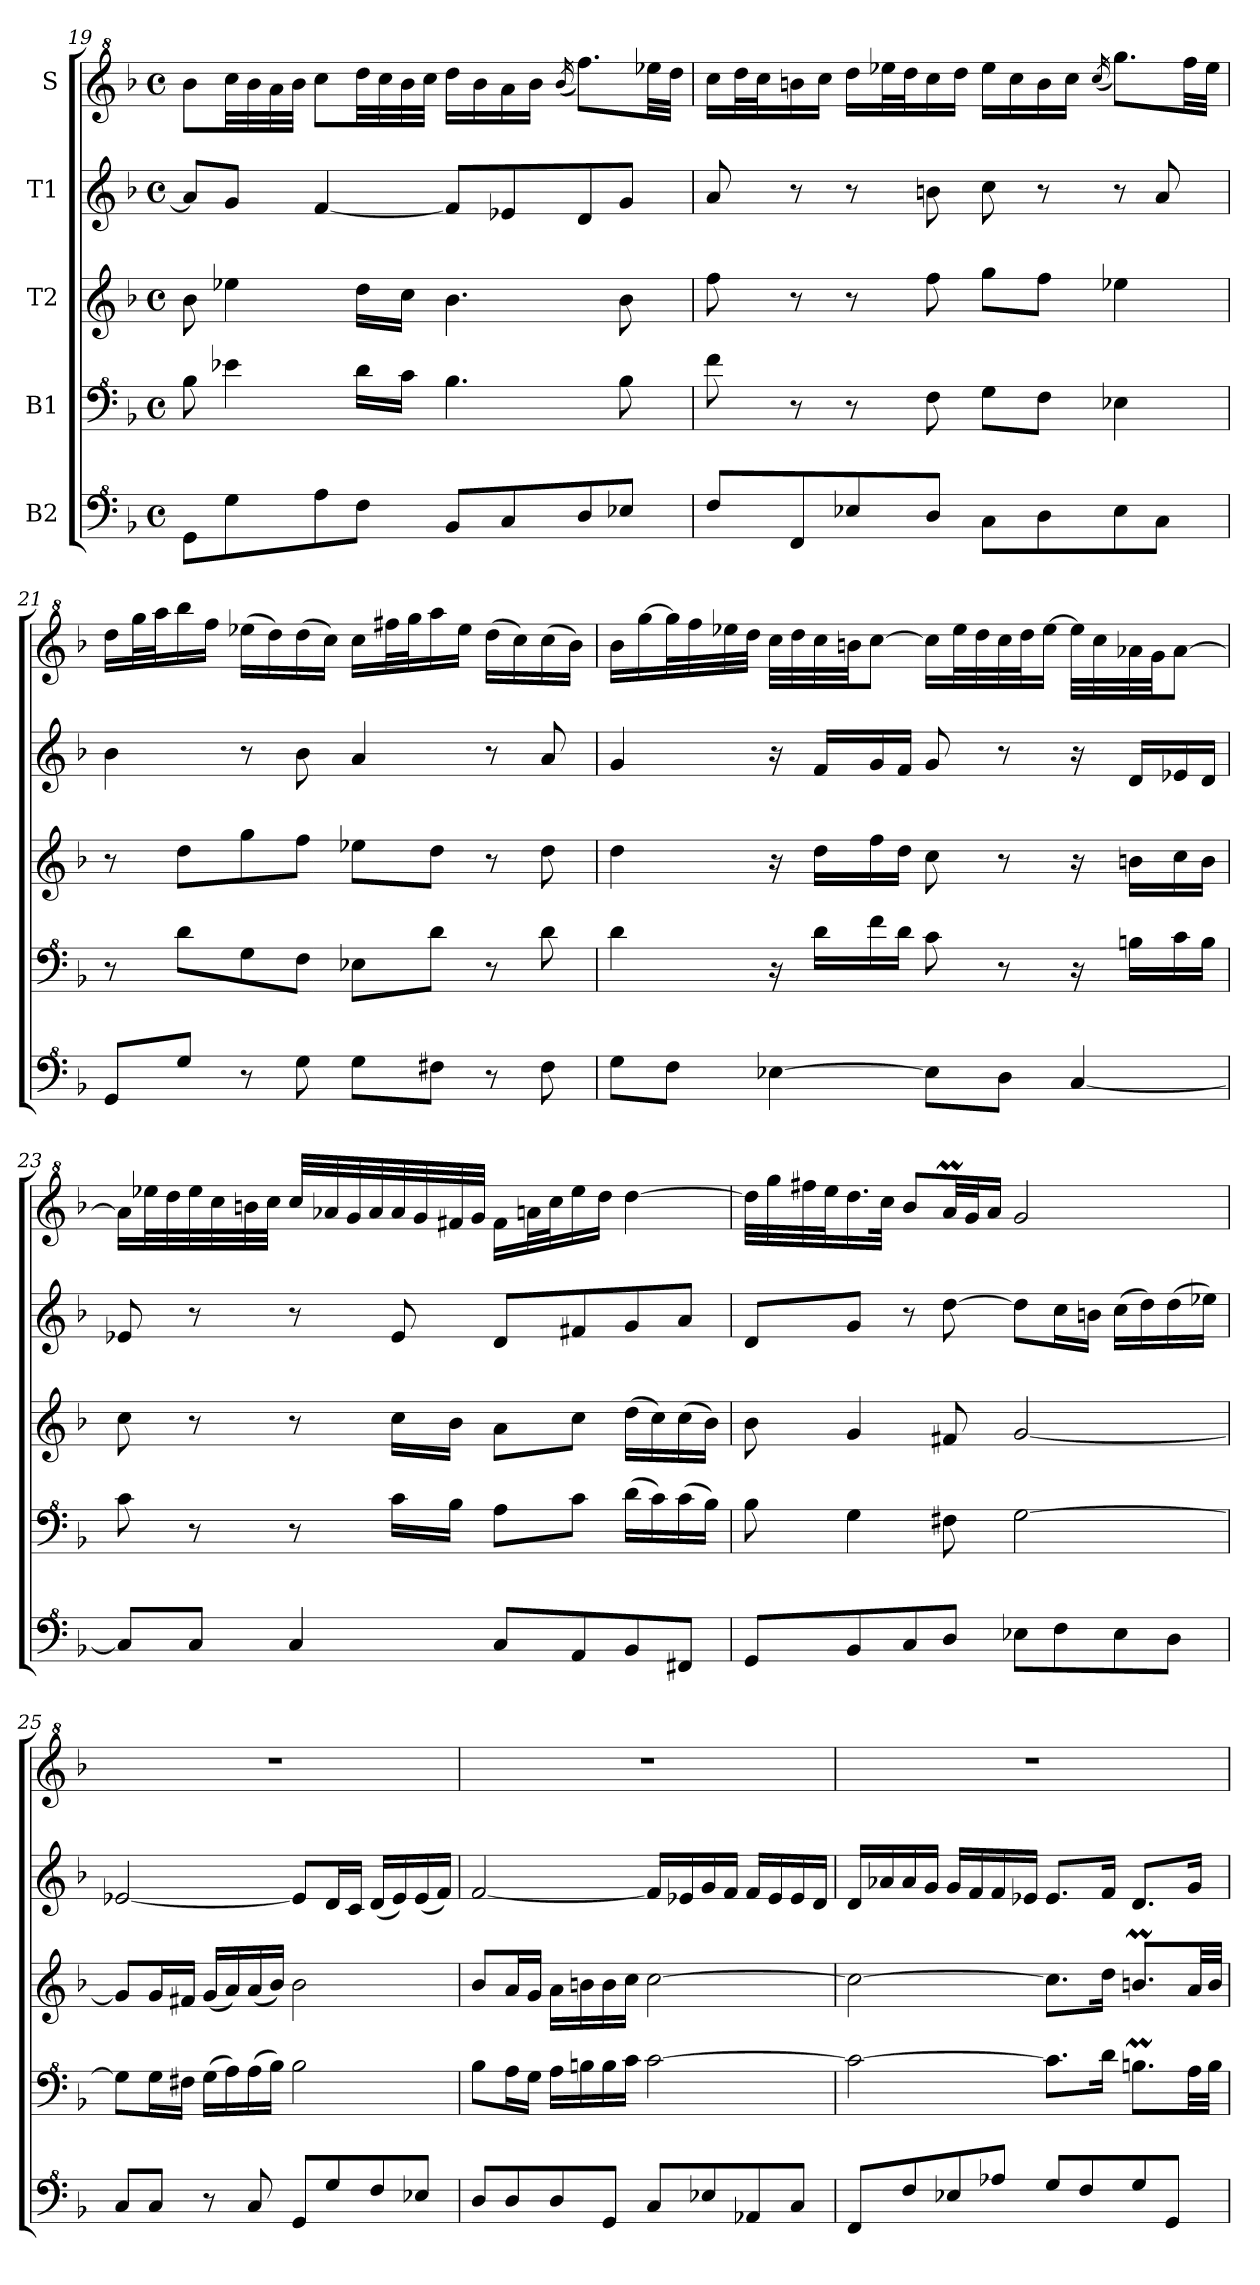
**kern	**kern	**kern	**kern	**kern
*part5	*part4	*part3	*part2	*part1
*staff5	*staff4	*staff3	*staff2	*staff1
*I"B2	*I"B1	*I"T2	*I"T1	*I"S
!!LO:LB:g=z
*clefF^4	*clefF^4	*clefG2	*clefG2	*clefG^2
*k[b-]	*k[b-]	*k[b-]	*k[b-]	*k[b-]
*M4/4	*M4/4	*M4/4	*M4/4	*M4/4
*met(c)	*met(c)	*met(c)	*met(c)	*met(c)
=19	=19	=19	=19	=19
8G\L	8b-\	8b-\	8a/L]	8bb-\L
8g\	4ee-X\	4ee-X\	8g/J	32ccc\LL
.	.	.	.	32bb-\
.	.	.	.	32aa\
.	.	.	.	32bb-\JJJ
8a\	.	.	[4f/	8ccc\L
8f\J	16dd\LL	16dd\LL	.	32ddd\LL
.	.	.	.	32ccc\
.	16cc\JJ	16cc\JJ	.	32bb-\
.	.	.	.	32ccc\JJJ
8B-/L	4.b-\	4.b-\	8f/L]	16ddd\LL
.	.	.	.	16bb-\
8c/	.	.	8e-X/	16aa\
.	.	.	.	16bb-\JJ
.	.	.	.	(>16qbb-/
8d/	.	.	8d/	8.fff\L)
8e-X/J	8b-\	8b-\	8g/J	.
.	.	.	.	32eee-X\LL
.	.	.	.	32ddd\JJJ
=20	=20	=20	=20	=20
8f/L	8ff\	8ff\	8a/	16ccc\LL
.	.	.	.	32ddd\L
.	.	.	.	32ccc\J
8F/	8r	8r	8r	16bbn\
.	.	.	.	16ccc\JJ
8e-X/	8r	8r	8r	16ddd\LL
.	.	.	.	32eee-X\L
.	.	.	.	32ddd\J
8d/J	8f\	8ff\	8bn\	16ccc\
.	.	.	.	16ddd\JJ
8c\L	8g\L	8gg\L	8cc\	16eee-\LL
.	.	.	.	16ccc\
8d\	8f\J	8ff\J	8r	16bb\
.	.	.	.	16ccc\JJ
.	.	.	.	(>16qccc/
8e-\	4e-X\	4ee-X\	8r	8.ggg\L)
8c\J	.	.	8a/	.
.	.	.	.	32fff\LL
.	.	.	.	32eee-\JJJ
=21	=21	=21	=21	=21
8G/L	8r	8r	4b-\	16ddd\LL
.	.	.	.	32ggg\L
.	.	.	.	32aaa\J
8g/J	8dd\L	8dd\L	.	16bbb-\
.	.	.	.	16fff\JJ
8r	8g\	8gg\	8r	(16eee-X\LL
.	.	.	.	16ddd\)
8g\	8f\J	8ff\J	8b-\	(16ddd\
.	.	.	.	16ccc\JJ)
8g\L	8e-X\L	8ee-X\L	4a/	16ccc\LL
.	.	.	.	32fff#X\L
.	.	.	.	32ggg\J
8f#X\J	8dd\J	8dd\J	.	16aaa\
.	.	.	.	16eee-\JJ
8r	8r	8r	8r	(16ddd\LL
.	.	.	.	16ccc\)
8f#\	8dd\	8dd\	8a/	(16ccc\
.	.	.	.	16bb-\JJ)
!!LO:LB:g=z
=22	=22	=22	=22	=22
8g\L	4dd\	4dd\	4g/	16bb-\LL
.	.	.	.	[16ggg\
8f\J	.	.	.	32ggg\L]
.	.	.	.	32fff\
.	.	.	.	32eee-X\
.	.	.	.	32ddd\JJJ
[4e-X\	16r	16r	16r	32ccc\LLL
.	.	.	.	32ddd\
.	16dd\LL	16dd\LL	16f/LL	32ccc\
.	.	.	.	32bbn\JJ
.	16ff\	16ff\	16g/	[8ccc\J
.	16dd\JJ	16dd\JJ	16f/JJ	.
8e-\L]	8cc\	8cc\	8g/	16ccc\LL]
.	.	.	.	32eee-\L
.	.	.	.	32ddd\
8d\J	8r	8r	8r	32ccc\
.	.	.	.	32ddd\J
.	.	.	.	[16eee-\JJ
[4c/	16r	16r	16r	32eee-\LLL]
.	.	.	.	32ccc\
.	16bn\LL	16bn\LL	16d/LL	32aa-X\
.	.	.	.	32gg\JJ
.	16cc\	16cc\	16e-X/	[8aa-\J
.	16b\JJ	16b\JJ	16d/JJ	.
=23	=23	=23	=23	=23
8c/L]	8cc\	8cc\	8e-X/	16aa-\LL]
.	.	.	.	32eee-X\L
.	.	.	.	32ddd\
8c/J	8r	8r	8r	32eee-\
.	.	.	.	32ccc\
.	.	.	.	32bbn\
.	.	.	.	32ccc\JJJ
4c/	8r	8r	8r	32ccc/LLL
.	.	.	.	32aa-X/
.	.	.	.	32gg/
.	.	.	.	32aa-/
.	16cc\LL	16cc\LL	8e-/	32aa-/
.	.	.	.	32gg/
.	16b-\JJ	16b-\JJ	.	32ff#X/
.	.	.	.	32gg/JJJ
8c/L	8a\L	8a\L	8d/L	16ff#\LL
.	.	.	.	32aan\L
.	.	.	.	32ccc\J
8A/	8cc\J	8cc\J	8f#X/	16eee-\
.	.	.	.	16ddd\JJ
8B-/	(16dd\LL	(16dd\LL	8g/	[4ddd\
.	16cc\)	16cc\)	.	.
8F#X/J	(16cc\	(16cc\	8a/J	.
.	16b-\JJ)	16b-\JJ)	.	.
=24	=24	=24	=24	=24
8G/L	8b-\	8b-\	8d/L	32ddd\LLL]
.	.	.	.	32ggg\
.	.	.	.	32fff#X\
.	.	.	.	32eee\J
8B-/	4g\	4g/	8g/J	16.ddd\
.	.	.	.	32ccc\JJk
8c/	.	.	8r	8bb-/L
8d/J	8f#X\	8f#X/	[8dd\	32aam/LL
.	.	.	.	32gg/J
.	.	.	.	16aa/JJ
8e-X\L	[2g\	[2g/	8dd\L]	2gg/
8f\	.	.	16cc\L	.
.	.	.	16bn\JJ	.
8e-\	.	.	(16cc\LL	.
.	.	.	16dd\)	.
8d\J	.	.	(16dd\	.
.	.	.	16ee-X\JJ)	.
!!LO:PB:g=z
=25	=25	=25	=25	=25
8c/L	8g\L]	8g/L]	[2e-X/	1r
8c/J	16g\L	16g/L	.	.
.	16f#X\JJ	16f#X/JJ	.	.
8r	(16g\LL	(16g/LL	.	.
.	16a\)	16a/)	.	.
8c/	(16a\	(16a/	.	.
.	16b-\JJ)	16b-/JJ)	.	.
8G/L	2b-\	2b-\	8e-/L]	.
8g/	.	.	16d/L	.
.	.	.	16c/JJ	.
8f/	.	.	(16d/LL	.
.	.	.	16e-/)	.
8e-X/J	.	.	(16e-/	.
.	.	.	16f/JJ)	.
=26	=26	=26	=26	=26
8d/L	8b-\L	8b-/L	[2f/	1r
8d/	16a\L	16a/L	.	.
.	16g\JJ	16g/JJ	.	.
8d/	16a\LL	16a\LL	.	.
.	16bn\	16bn\	.	.
8G/J	16b\	16b\	.	.
.	16cc\JJ	16cc\JJ	.	.
8c/L	[2cc\	[2cc\	16f/LL]	.
.	.	.	16e-X/	.
8e-X/	.	.	16g/	.
.	.	.	16f/JJ	.
8A-X/	.	.	16f/LL	.
.	.	.	16e-/	.
8c/J	.	.	16e-/	.
.	.	.	16d/JJ	.
=27	=27	=27	=27	=27
8F/L	2cc\_	2cc\_	16d/LL	1r
.	.	.	16a-X/	.
8f/	.	.	16a-/	.
.	.	.	16g/JJ	.
8e-X/	.	.	16g/LL	.
.	.	.	16f/	.
8a-X/J	.	.	16f/	.
.	.	.	16e-X/JJ	.
8g/L	8.cc\L]	8.cc\L]	8.e-/L	.
8f/	.	.	.	.
.	16dd\Jk	16dd\Jk	16f/Jk	.
8g/	8.bnm\L	8.bnm/L	8.d/L	.
8G/J	.	.	.	.
.	32a\LL	32a/LL	16g/Jk	.
.	32b\JJJ	32b/JJJ	.	.
=	=	=	=	=
*-	*-	*-	*-	*-
